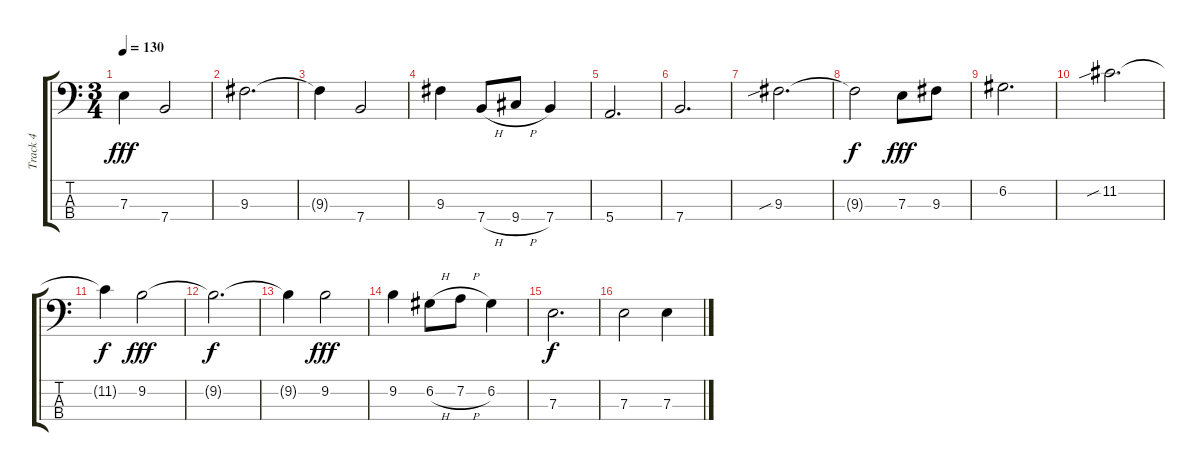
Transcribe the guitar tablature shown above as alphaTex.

\track ("Track 4" "Track 4") {instrument electricbassfinger}
\staff {score tabs}
\tuning (G2 D2 A1 E1) {hide}
\ts (3 4)
\tempo 130
\clef f4
\ks c
7.3{t}.4{dy fff} 7.4.2 |
9.3.2{d} |
9.3{t}.4 7.4.2 |
9.3.4 7.4{h}.8 9.4{h}.8 7.4.4 |
5.4.2{d} |
7.4.2{d} |
9.3{sib}.2{d} |
9.3{t}.2{dy f} 7.3.8{dy fff} 9.3.8 |
6.2.2{d} |
11.2{sib}.2{d} |
11.2{t}.4{dy f} 9.2.2{dy fff} |
9.2{t}.2{d dy f} |
9.2{t}.4 9.2.2{dy fff} |
9.2.4 6.2{h}.8 7.2{h}.8 6.2.4 |
7.3.2{d dy f} |
7.3.2 7.3{sl}.4
